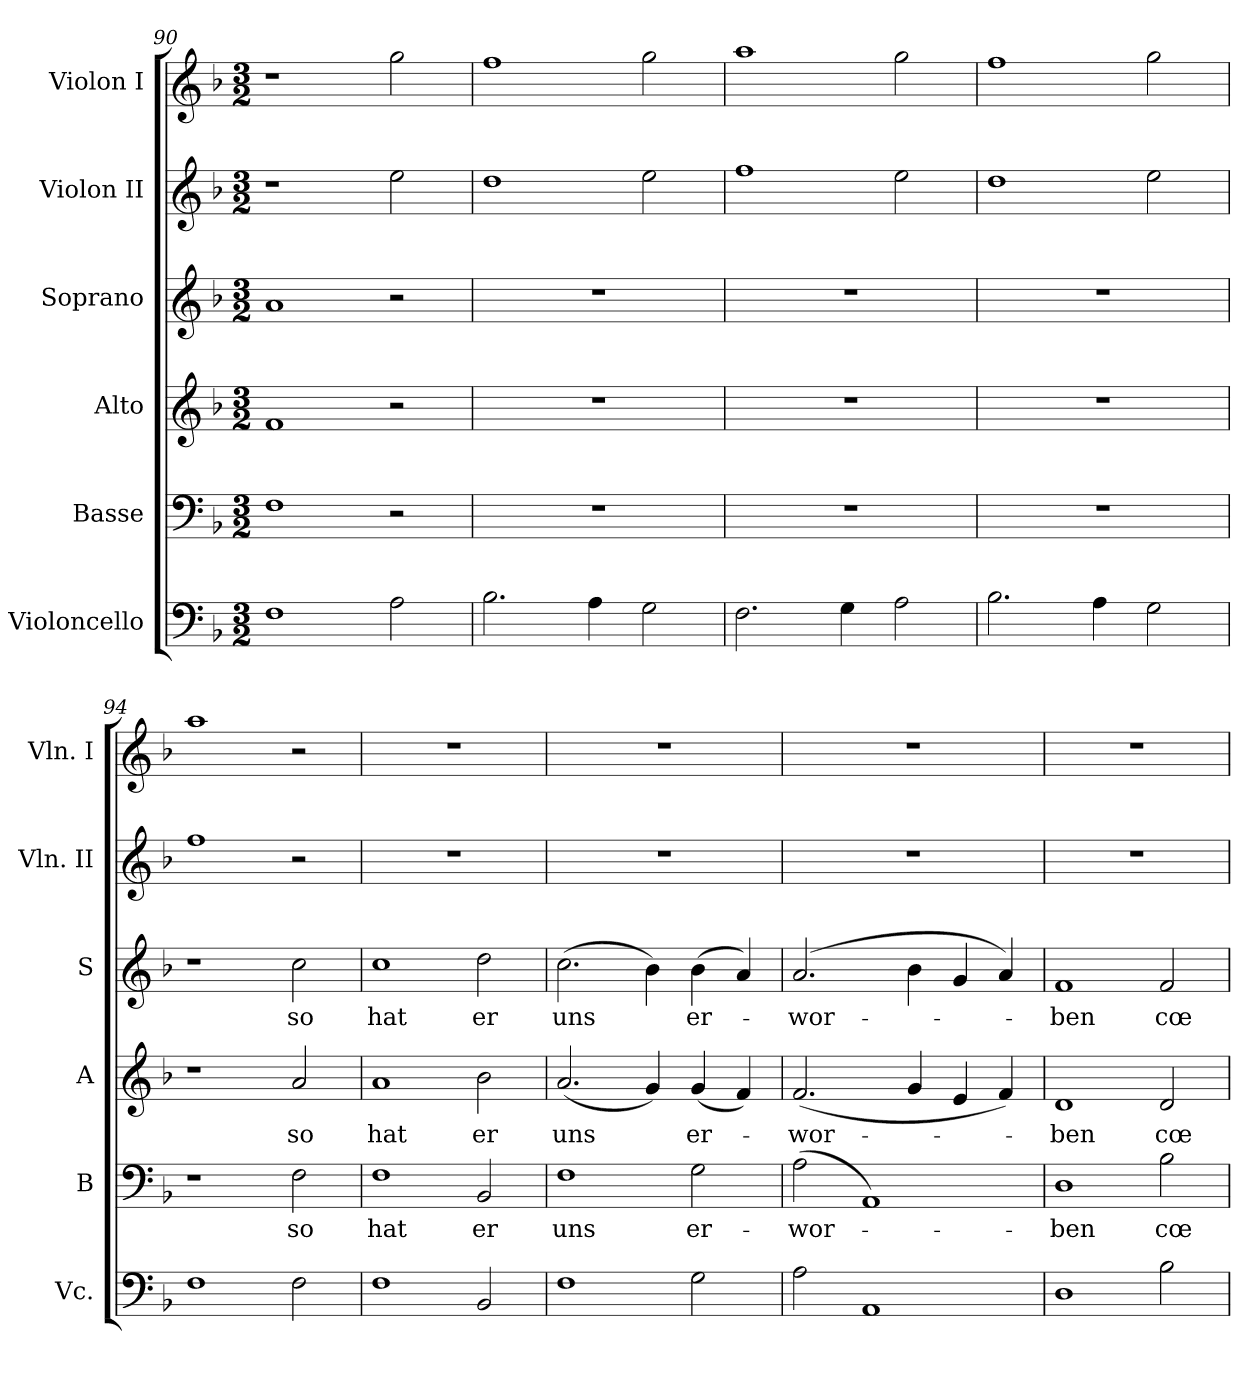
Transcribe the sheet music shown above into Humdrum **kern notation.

**kern	**kern	**text	**kern	**text	**kern	**text	**kern	**kern
*part6	*part5	*part5	*part4	*part4	*part3	*part3	*part2	*part1
*staff6	*staff5	*staff5	*staff4	*staff4	*staff3	*staff3	*staff2	*staff1
*I"Violoncello	*I"Basse	*	*I"Alto	*	*I"Soprano	*	*I"Violon II	*I"Violon I
*I'Vc.	*I'B	*	*I'A	*	*I'S	*	*I'Vln. II	*I'Vln. I
*clefF4	*clefF4	*	*clefG2	*	*clefG2	*	*clefG2	*clefG2
*k[b-]	*k[b-]	*	*k[b-]	*	*k[b-]	*	*k[b-]	*k[b-]
*F:	*F:	*	*F:	*	*F:	*	*F:	*F:
*M3/2	*M3/2	*	*M3/2	*	*M3/2	*	*M3/2	*M3/2
=90	=90	=90	=90	=90	=90	=90	=90	=90
1F	1F	.	1f	.	1a	.	1r	1r
2A\	2r	.	2r	.	2r	.	2ee\	2gg\
=91	=91	=91	=91	=91	=91	=91	=91	=91
2.B-\	1.r	.	1.r	.	1.r	.	1dd	1ff
4A\	.	.	.	.	.	.	.	.
2G\	.	.	.	.	.	.	2ee\	2gg\
=92	=92	=92	=92	=92	=92	=92	=92	=92
2.F\	1.r	.	1.r	.	1.r	.	1ff	1aa
4G\	.	.	.	.	.	.	.	.
2A\	.	.	.	.	.	.	2ee\	2gg\
=93	=93	=93	=93	=93	=93	=93	=93	=93
2.B-\	1.r	.	1.r	.	1.r	.	1dd	1ff
4A\	.	.	.	.	.	.	.	.
2G\	.	.	.	.	.	.	2ee\	2gg\
=94	=94	=94	=94	=94	=94	=94	=94	=94
1F	1r	.	1r	.	1r	.	1ff	1aa
2F\	2F\	so	2a/	so	2cc\	so	2r	2r
=95	=95	=95	=95	=95	=95	=95	=95	=95
1F	1F	hat	1a	hat	1cc	hat	1.r	1.r
2BB-/	2BB-/	er	2b-\	er	2dd\	er	.	.
!!LO:PB:g=z
=96	=96	=96	=96	=96	=96	=96	=96	=96
1F	1F	uns	(2.a/	uns	(2.cc\	uns	1.r	1.r
.	.	.	4g/)	.	4b-\)	.	.	.
2G\	2G\	er-	(4g/	er-	(4b-\	er-	.	.
.	.	.	4f/)	.	4a/)	.	.	.
=97	=97	=97	=97	=97	=97	=97	=97	=97
2A\	(2A\	-wor-	(2.f/	-wor-	(2.a/	-wor-	1.r	1.r
1AA	1AA)	.	.	.	.	.	.	.
.	.	.	4g/	.	4b-\	.	.	.
.	.	.	4e/	.	4g/	.	.	.
.	.	.	4f/)	.	4a/)	.	.	.
=98	=98	=98	=98	=98	=98	=98	=98	=98
1D	1D	-ben	1d	-ben	1f	-ben	1.r	1.r
2B-\	2B-\	cœ-	2d/	cœ-	2f/	cœ-	.	.
=	=	=	=	=	=	=	=	=
*-	*-	*-	*-	*-	*-	*-	*-	*-
